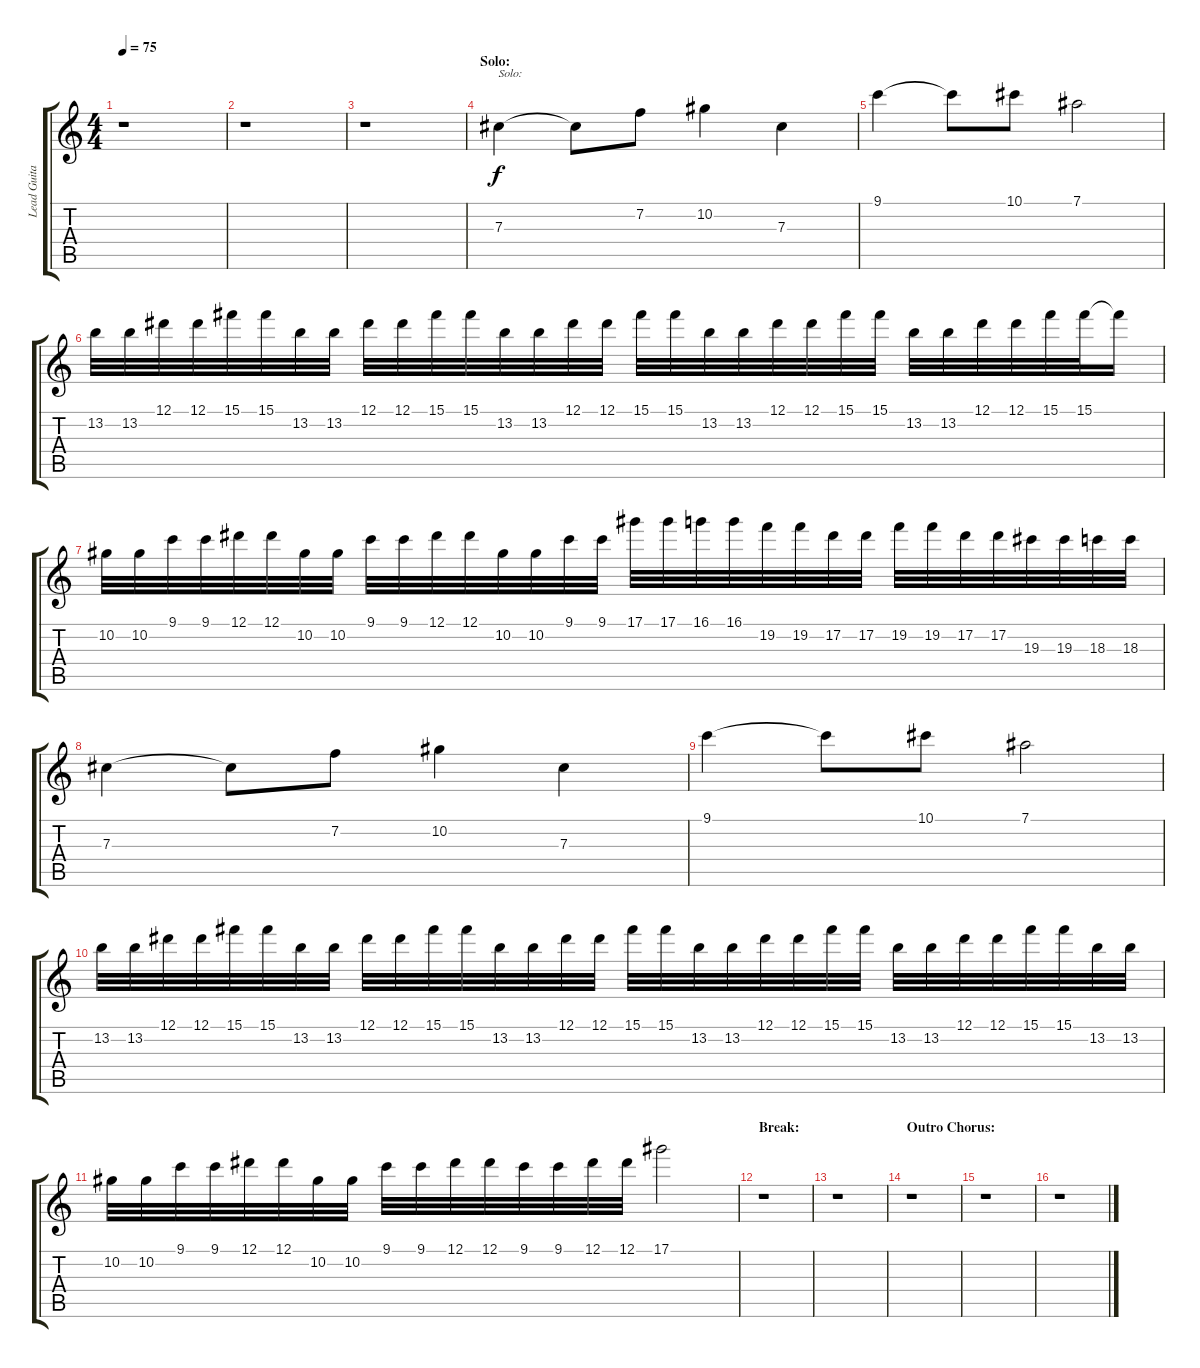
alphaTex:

\track ("Lead Guitar" "Lead Guita") {instrument distortionguitar}
\staff {score tabs}
\tuning (Eb4 Bb3 Gb3 Db3 Ab2 Eb2) {hide}
\ts (4 4)
\tempo 75
\clef g2
\ks c
r.1{dy f} |
r.1 |
r.1 |
\section ("" "Solo:")
7.3.4{txt "Solo:"} 7.3{t}.8 7.2.8 10.2.4 7.3.4 |
9.1.4 9.1{t}.8 10.1.8 7.1.2 |
13.2.32 13.2.32 12.1.32 12.1.32 15.1.32 15.1.32 13.2.32 13.2.32 12.1.32 12.1.32 15.1.32 15.1.32 13.2.32 13.2.32 12.1.32 12.1.32 15.1.32 15.1.32 13.2.32 13.2.32 12.1.32 12.1.32 15.1.32 15.1.32 13.2.32 13.2.32 12.1.32 12.1.32 15.1.32 15.1.32 15.1{t}.16 |
10.2.32 10.2.32 9.1.32 9.1.32 12.1.32 12.1.32 10.2.32 10.2.32 9.1.32 9.1.32 12.1.32 12.1.32 10.2.32 10.2.32 9.1.32 9.1.32 17.1.32 17.1.32 16.1.32 16.1.32 19.2.32 19.2.32 17.2.32 17.2.32 19.2.32 19.2.32 17.2.32 17.2.32 19.3.32 19.3.32 18.3.32 18.3.32 |
7.3.4 7.3{t}.8 7.2.8 10.2.4 7.3.4 |
9.1.4 9.1{t}.8 10.1.8 7.1.2 |
13.2.32 13.2.32 12.1.32 12.1.32 15.1.32 15.1.32 13.2.32 13.2.32 12.1.32 12.1.32 15.1.32 15.1.32 13.2.32 13.2.32 12.1.32 12.1.32 15.1.32 15.1.32 13.2.32 13.2.32 12.1.32 12.1.32 15.1.32 15.1.32 13.2.32 13.2.32 12.1.32 12.1.32 15.1.32 15.1.32 13.2.32 13.2.32 |
10.2.32 10.2.32 9.1.32 9.1.32 12.1.32 12.1.32 10.2.32 10.2.32 9.1.32 9.1.32 12.1.32 12.1.32 9.1.32 9.1.32 12.1.32 12.1.32 17.1.2 |
\section ("" "Break:")
r.1 |
r.1 |
\section ("" "Outro Chorus:")
r.1 |
r.1 |
r.1
